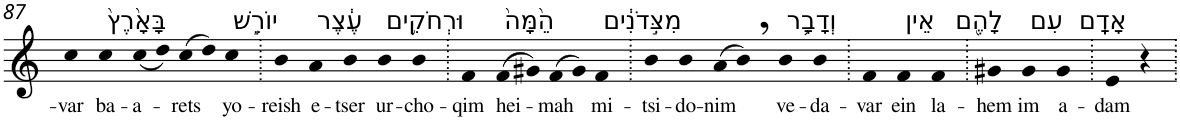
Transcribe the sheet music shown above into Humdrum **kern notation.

**kern	**text
*part1	*part1
*staff1	*staff1
*I"Piano	*
*I'Pno	*
!!LO:PB:g=z
*clefG2	*
*k[]	*
=87	=87
!	!LO:LY:b
4cc	-var
!LO:TX:a:t=בָּאָ֙רֶץ֙	!
!	!LO:LY:b
4cc	ba-
!	!LO:LY:b
(<8cc	-a-
8dd)	.
!	!LO:LY:b
(>8cc	-rets
8dd)	.
!LO:TX:a:t=יוֹרֵ֣שׁ	!
!	!LO:LY:b
4cc	yo-
=88.	=88.
!	!LO:LY:b
4b	-reish
!LO:TX:a:t=עֶ֔צֶר	!
!	!LO:LY:b
4a	e-
!	!LO:LY:b
4b	-tser
!LO:TX:a:t=וּרְחֹקִ֥ים	!
!	!LO:LY:b
4b	ur-
!	!LO:LY:b
4b	-cho-
=89.	=89.
!	!LO:LY:b
4f	-qim
!LO:TX:a:t=הֵ֙מָּה֙	!
!	!LO:LY:b
(>8f	hei-
8g#X)	.
!	!LO:LY:b
(>8f	-mah
8g#)	.
!LO:TX:a:t=מִצִּ֣דֹנִ֔ים	!
!	!LO:LY:b
4f	mi-
=90.	=90.
!	!LO:LY:b
4b	-tsi-
!	!LO:LY:b
4b	-do-
!	!LO:LY:b
(>8a	-nim
8b,)	.
!LO:TX:a:t=וְדָבָ֥ר	!
!	!LO:LY:b
4b	ve-
!	!LO:LY:b
4b	-da-
=91.	=91.
!	!LO:LY:b
4f	-var
!LO:TX:a:t=אֵין	!
!	!LO:LY:b
4f	ein
!LO:TX:a:t=לָהֶ֖ם	!
!	!LO:LY:b
4f	la-
=92.	=92.
!	!LO:LY:b
4g#X	-hem
!LO:TX:a:t=עִם	!
!	!LO:LY:b
4g#	im
!LO:TX:a:t=אָדָֽם	!
!	!LO:LY:b
4g#	a-
=93.	=93.
!	!LO:LY:b
4e	-dam
4r	.
=.	=.
*-	*-
